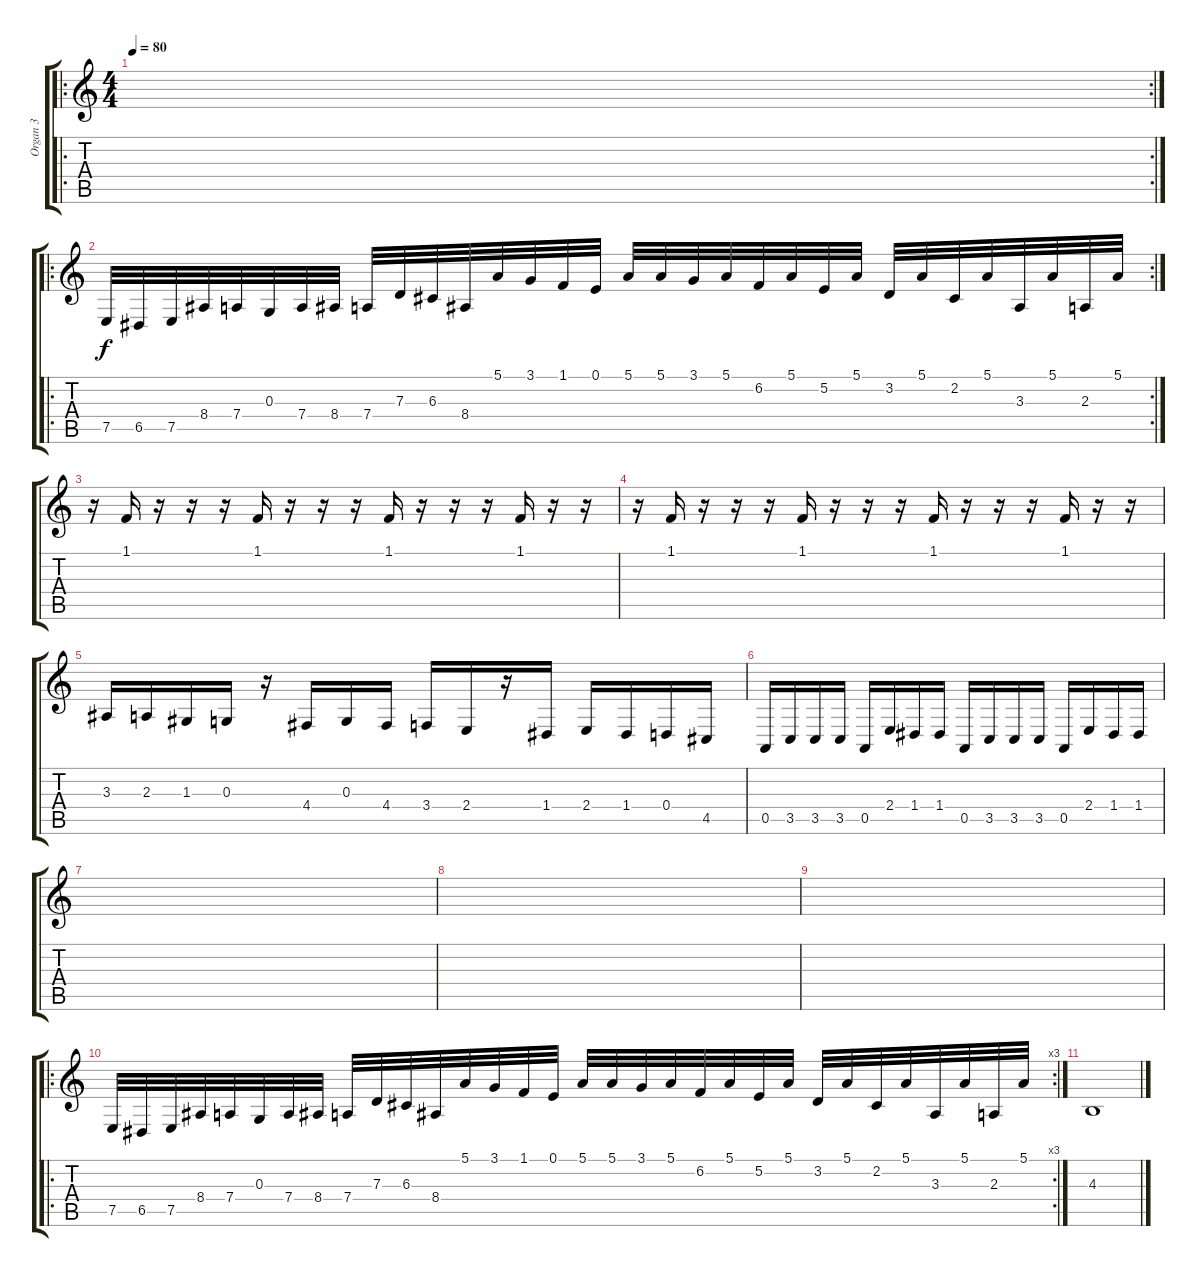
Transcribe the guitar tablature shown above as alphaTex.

\track ("Organ 3" "Organ 3") {instrument rockorgan}
\staff {score tabs}
\tuning (E4 B3 G3 D3 A2 E2) {hide}
\ro
\rc 2
\ts (4 4)
\tempo 80
\clef g2
\ks c
|
\ro
\rc 2
7.5.32 6.5.32 7.5.32 8.4.32 7.4.32 0.3.32 7.4.32 8.4.32 7.4.32 7.3.32 6.3.32 8.4.32 5.1.32 3.1.32 1.1.32 0.1.32 5.1.32 5.1.32 3.1.32 5.1.32 6.2.32 5.1.32 5.2.32 5.1.32 3.2.32 5.1.32 2.2.32 5.1.32 3.3.32 5.1.32 2.3.32 5.1.32 |
r.16 1.1.16 r.16 r.16 r.16 1.1.16 r.16 r.16 r.16 1.1.16 r.16 r.16 r.16 1.1.16 r.16 r.16 |
r.16 1.1.16 r.16 r.16 r.16 1.1.16 r.16 r.16 r.16 1.1.16 r.16 r.16 r.16 1.1.16 r.16 r.16 |
3.3.16 2.3.16 1.3.16 0.3.16 r.16 4.4.16 0.3.16 4.4.16 3.4.16 2.4.16 r.16 1.4.16 2.4.16 1.4.16 0.4.16 4.5.16 |
0.5.16 3.5.16 3.5.16 3.5.16 0.5.16 2.4.16 1.4.16 1.4.16 0.5.16 3.5.16 3.5.16 3.5.16 0.5.16 2.4.16 1.4.16 1.4.16 |
|
|
|
\ro
\rc 3
7.5.32 6.5.32 7.5.32 8.4.32 7.4.32 0.3.32 7.4.32 8.4.32 7.4.32 7.3.32 6.3.32 8.4.32 5.1.32 3.1.32 1.1.32 0.1.32 5.1.32 5.1.32 3.1.32 5.1.32 6.2.32 5.1.32 5.2.32 5.1.32 3.2.32 5.1.32 2.2.32 5.1.32 3.3.32 5.1.32 2.3.32 5.1.32 |
4.3.1
